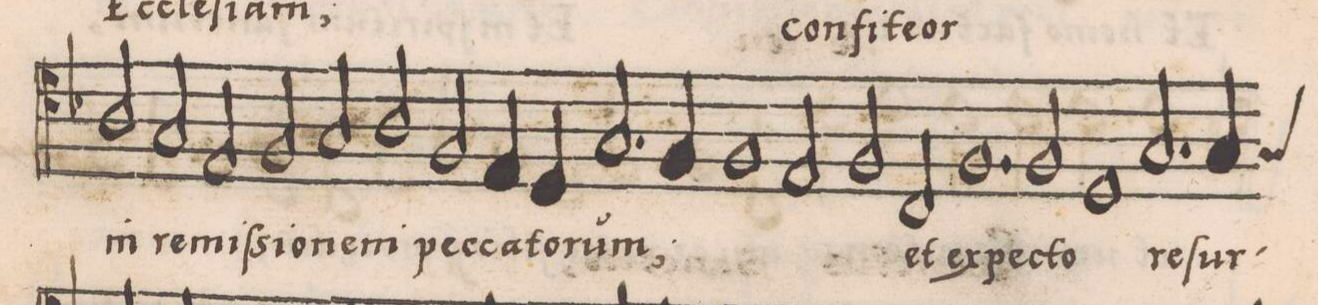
**kern	**text
*I"TENOR	*
*clefC4	*
*k[b-]	*
*met(C|)	*
*M2/1	*
2A/	in
2G/	re-
2E/	-miſ-
=160-	=160-
2F/	  si-
2G/	-o-
2A/	-nem
2F/	pec-
=161-	=161-
4E/	-ca-
4D/	-to-
2.G/	-rǔm;
4F/	.
1F/	.
=162-	=162-
2E/	.
2F/	.
2C/	et
=163-	=163-
1.F	ex-
2F/	-pec-
=164-	=164-
1D	-to
2.G/	re-
4G/	-ſur-
*custos:G	*
=165-	=165-
*-	*-
